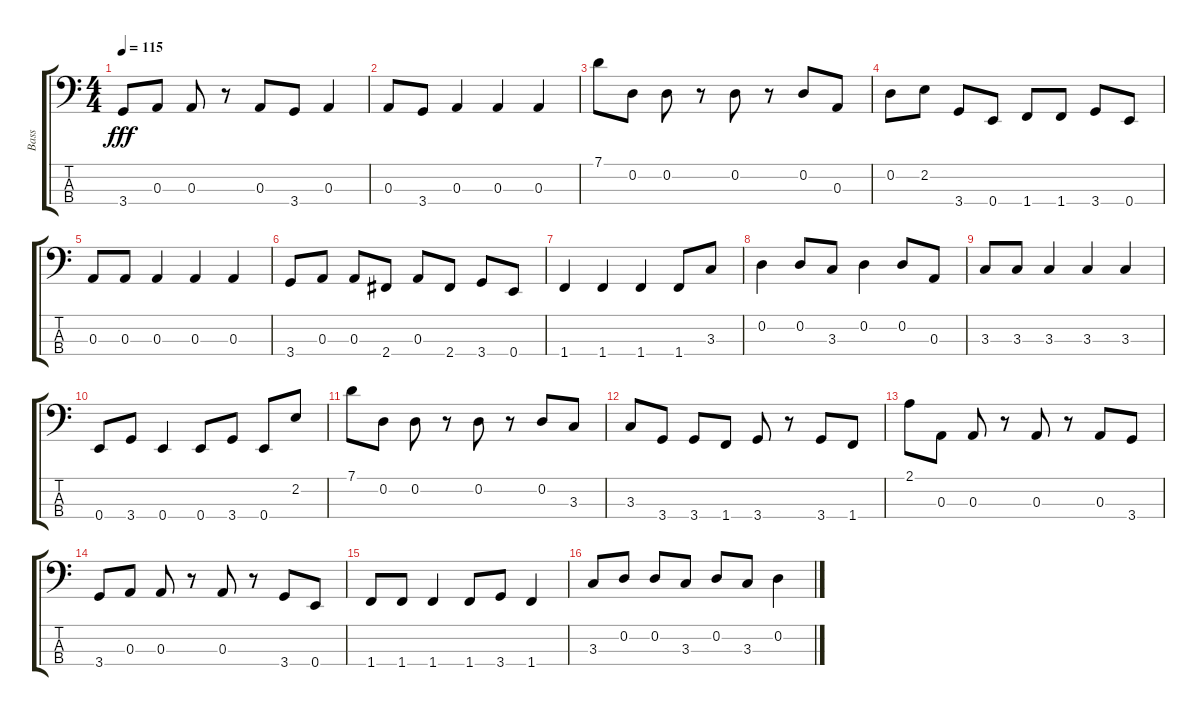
\track ("Bass" "Bass") {instrument electricbassfinger}
\staff {score tabs}
\tuning (G2 D2 A1 E1) {hide}
\ts (4 4)
\tempo 115
\clef f4
\ks c
3.4.8{dy fff} 0.3.8 0.3.8 r.8 0.3.8 3.4.8 0.3.4 |
0.3.8 3.4.8 0.3.4 0.3.4 0.3.4 |
7.1.8 0.2.8 0.2.8 r.8 0.2.8 r.8 0.2.8 0.3.8 |
0.2.8 2.2.8 3.4.8 0.4.8 1.4.8 1.4.8 3.4.8 0.4.8 |
0.3.8 0.3.8 0.3.4 0.3.4 0.3.4 |
3.4.8 0.3.8 0.3.8 2.4.8 0.3.8 2.4.8 3.4.8 0.4.8 |
1.4.4 1.4.4 1.4.4 1.4.8 3.3.8 |
0.2.4 0.2.8 3.3.8 0.2.4 0.2.8 0.3.8 |
3.3.8 3.3.8 3.3.4 3.3.4 3.3.4 |
0.4.8 3.4.8 0.4.4 0.4.8 3.4.8 0.4.8 2.2.8 |
7.1.8 0.2.8 0.2.8 r.8 0.2.8 r.8 0.2.8 3.3.8 |
3.3.8 3.4.8 3.4.8 1.4.8 3.4.8 r.8 3.4.8 1.4.8 |
2.1.8 0.3.8 0.3.8 r.8 0.3.8 r.8 0.3.8 3.4.8 |
3.4.8 0.3.8 0.3.8 r.8 0.3.8 r.8 3.4.8 0.4.8 |
1.4.8 1.4.8 1.4.4 1.4.8 3.4.8 1.4.4 |
3.3.8 0.2.8 0.2.8 3.3.8 0.2.8 3.3.8 0.2.4
